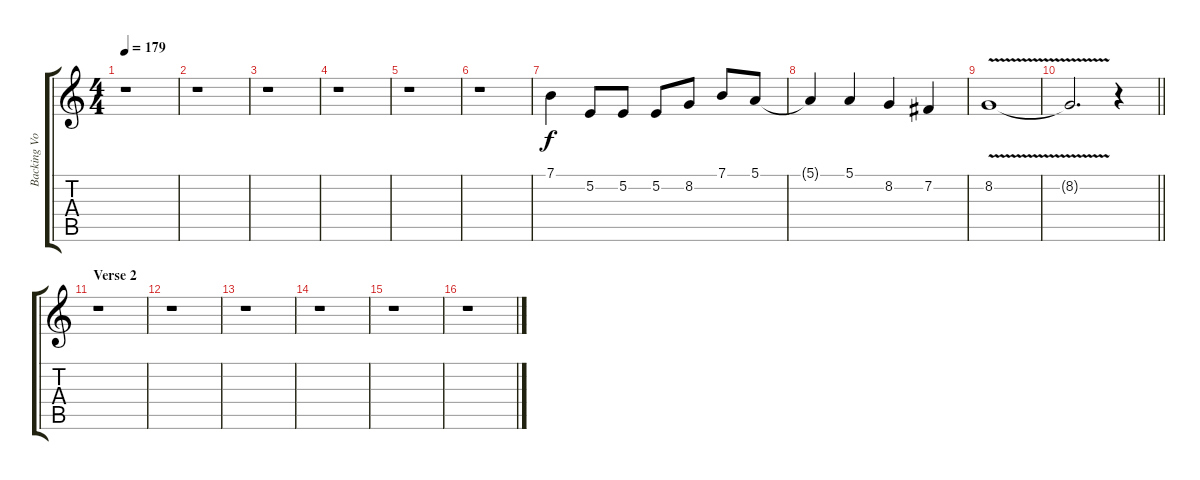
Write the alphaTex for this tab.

\track ("Backing Vocals" "Backing Vo") {instrument flute}
\staff {score tabs}
\tuning (E4 B3 G3 D3 A2 E2) {hide}
\ts (4 4)
\tempo 179
\clef g2
\ks c
r.1{dy f} |
r.1 |
r.1 |
r.1 |
r.1 |
r.1 |
7.1.4 5.2.8 5.2.8 5.2.8 8.2.8 7.1.8 5.1.8 |
5.1{t}.4 5.1.4 8.2.4 7.2.4 |
8.2{v}.1 |
\barLineRight lightlight
8.2{t}.2{d} r.4 |
\section ("" "Verse 2")
r.1 |
r.1 |
r.1 |
r.1 |
r.1 |
r.1
